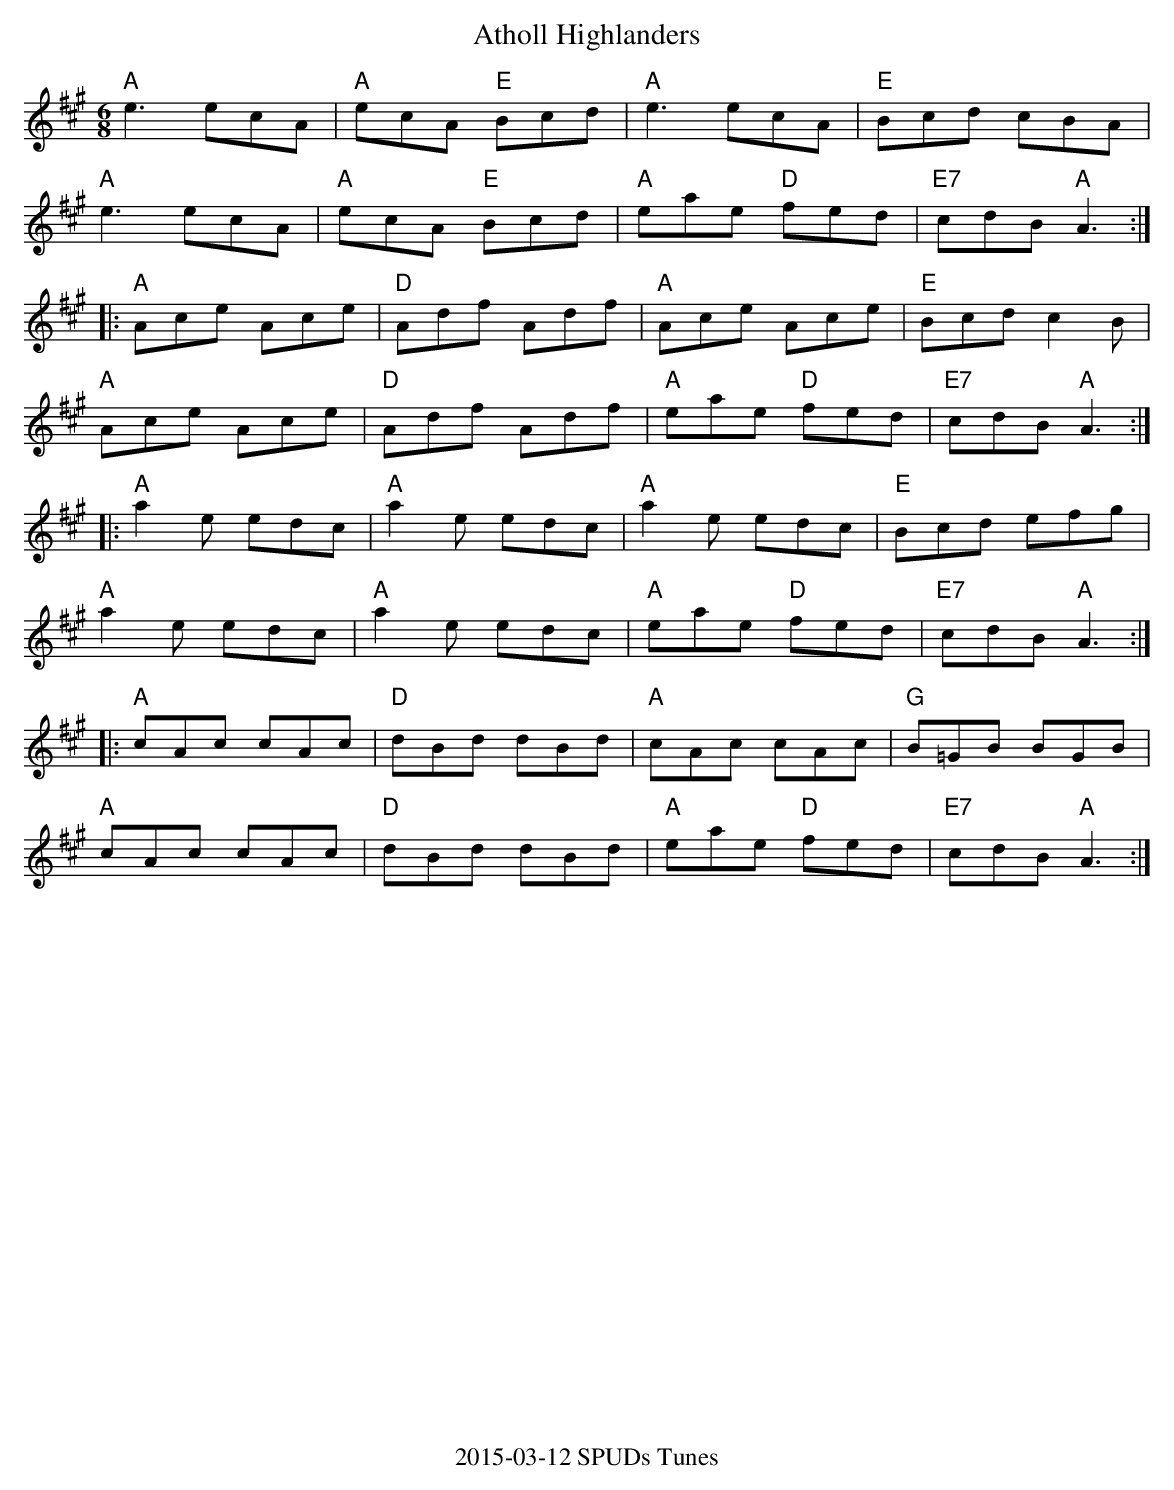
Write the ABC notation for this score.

X:1
T:Atholl Highlanders
M:6/8
K:A
"A"e3 ecA|"A"ecA "E"Bcd|"A"e3 ecA|"E"Bcd cBA|
"A"e3 ecA|"A"ecA "E"Bcd|"A"eae "D"fed|"E7"cdB "A"A3:|
|:"A"Ace Ace|"D"Adf Adf|"A"Ace Ace|"E"Bcd c2B|
"A"Ace Ace|"D"Adf Adf|"A"eae "D"fed|"E7"cdB "A"A3:|
|:"A"a2e edc|"A"a2e edc|"A"a2e edc|"E"Bcd efg|
"A"a2e edc|"A"a2e edc|"A"eae "D"fed|"E7"cdB "A"A3:|
|:"A"cAc cAc|"D"dBd dBd|"A"cAc cAc|"G"B=GB BGB|
"A"cAc cAc|"D"dBd dBd|"A"eae "D"fed|"E7"cdB "A"A3:|
